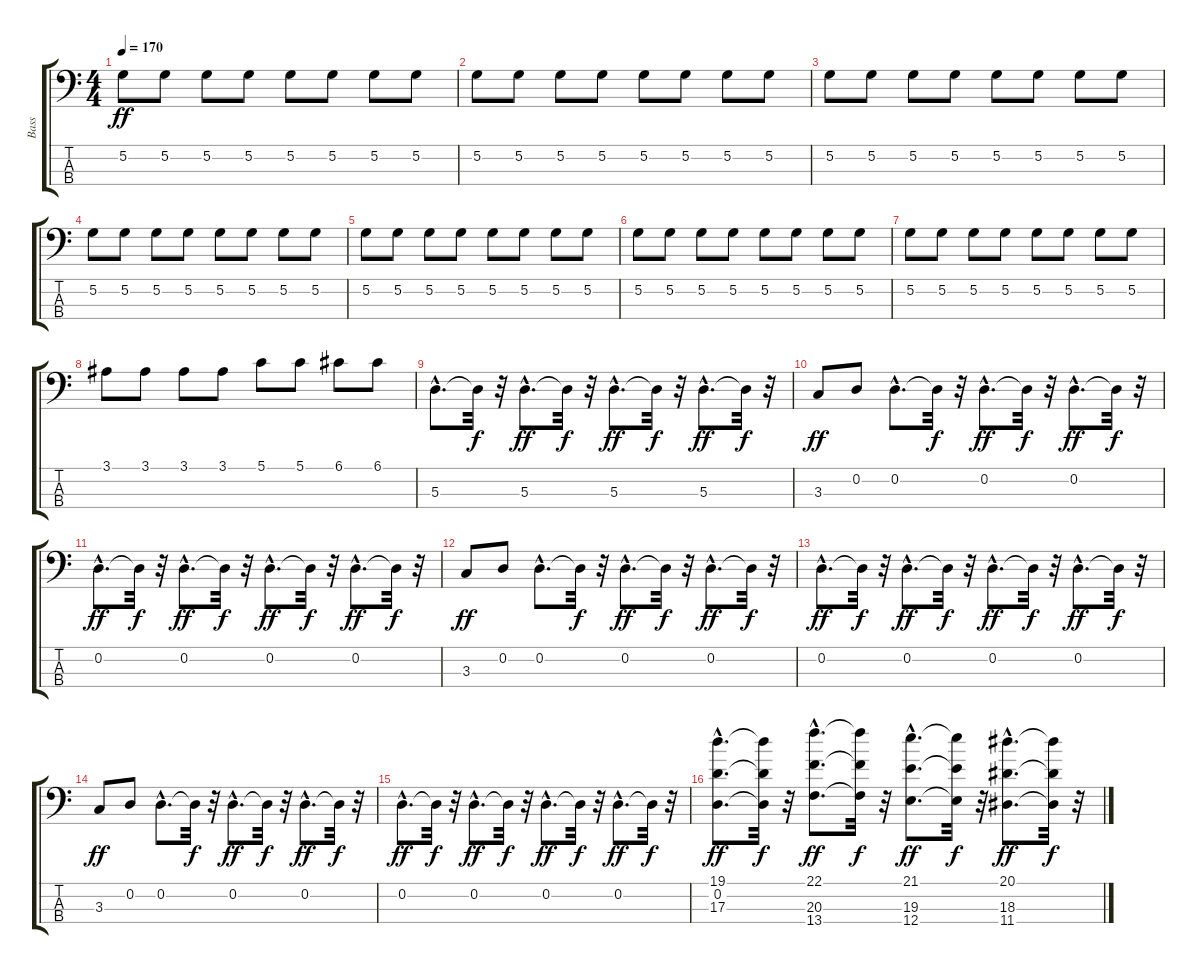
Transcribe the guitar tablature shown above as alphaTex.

\track ("Bass" "Bass") {instrument synthbass1}
\staff {score tabs}
\tuning (G2 D2 A1 E1) {hide}
\ts (4 4)
\tempo 170
\clef f4
\ks c
5.2.8{dy ff} 5.2.8 5.2.8 5.2.8 5.2.8 5.2.8 5.2.8 5.2.8 |
5.2.8 5.2.8 5.2.8 5.2.8 5.2.8 5.2.8 5.2.8 5.2.8 |
5.2.8 5.2.8 5.2.8 5.2.8 5.2.8 5.2.8 5.2.8 5.2.8 |
5.2.8 5.2.8 5.2.8 5.2.8 5.2.8 5.2.8 5.2.8 5.2.8 |
5.2.8 5.2.8 5.2.8 5.2.8 5.2.8 5.2.8 5.2.8 5.2.8 |
5.2.8 5.2.8 5.2.8 5.2.8 5.2.8 5.2.8 5.2.8 5.2.8 |
5.2.8 5.2.8 5.2.8 5.2.8 5.2.8 5.2.8 5.2.8 5.2.8 |
3.1.8 3.1.8 3.1.8 3.1.8 5.1.8 5.1.8 6.1.8 6.1.8 |
5.3{hac}.8{d} 5.3{t}.32{dy f} r.32 5.3{hac}.8{d dy ff} 5.3{t}.32{dy f} r.32 5.3{hac}.8{d dy ff} 5.3{t}.32{dy f} r.32 5.3{hac}.8{d dy ff} 5.3{t}.32{dy f} r.32 |
3.3.8{dy ff} 0.2.8 0.2{hac}.8{d} 0.2{t}.32{dy f} r.32 0.2{hac}.8{d dy ff} 0.2{t}.32{dy f} r.32 0.2{hac}.8{d dy ff} 0.2{t}.32{dy f} r.32 |
0.2{hac}.8{d dy ff} 0.2{t}.32{dy f} r.32 0.2{hac}.8{d dy ff} 0.2{t}.32{dy f} r.32 0.2{hac}.8{d dy ff} 0.2{t}.32{dy f} r.32 0.2{hac}.8{d dy ff} 0.2{t}.32{dy f} r.32 |
3.3.8{dy ff} 0.2.8 0.2{hac}.8{d} 0.2{t}.32{dy f} r.32 0.2{hac}.8{d dy ff} 0.2{t}.32{dy f} r.32 0.2{hac}.8{d dy ff} 0.2{t}.32{dy f} r.32 |
0.2{hac}.8{d dy ff} 0.2{t}.32{dy f} r.32 0.2{hac}.8{d dy ff} 0.2{t}.32{dy f} r.32 0.2{hac}.8{d dy ff} 0.2{t}.32{dy f} r.32 0.2{hac}.8{d dy ff} 0.2{t}.32{dy f} r.32 |
3.3.8{dy ff} 0.2.8 0.2{hac}.8{d} 0.2{t}.32{dy f} r.32 0.2{hac}.8{d dy ff} 0.2{t}.32{dy f} r.32 0.2{hac}.8{d dy ff} 0.2{t}.32{dy f} r.32 |
0.2{hac}.8{d dy ff} 0.2{t}.32{dy f} r.32 0.2{hac}.8{d dy ff} 0.2{t}.32{dy f} r.32 0.2{hac}.8{d dy ff} 0.2{t}.32{dy f} r.32 0.2{hac}.8{d dy ff} 0.2{t}.32{dy f} r.32 |
(19.1{hac} 0.2{hac} 17.3{hac}).8{d dy ff} (19.1{t} 0.2{t} 17.3{t}).32{dy f} r.32 (22.1{hac} 20.3{hac} 13.4{hac}).8{d dy ff} (22.1{t} 20.3{t} 13.4{t}).32{dy f} r.32 (21.1{hac} 19.3{hac} 12.4{hac}).8{d dy ff} (21.1{t} 19.3{t} 12.4{t}).32{dy f} r.32 (20.1{hac} 18.3{hac} 11.4{hac}).8{d dy ff} (20.1{t} 18.3{t} 11.4{t}).32{dy f} r.32
